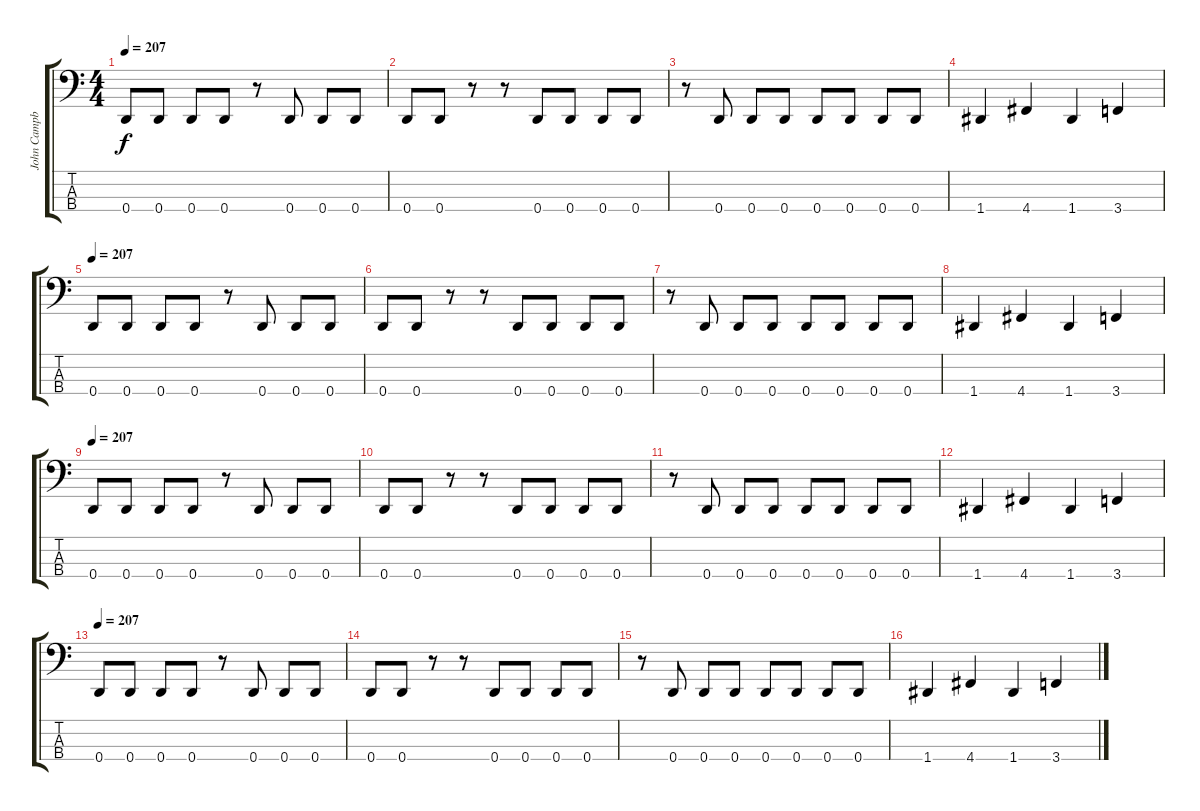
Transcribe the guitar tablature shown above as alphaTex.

\track ("John Campbell" "John Campb") {instrument electricbasspick}
\staff {score tabs}
\tuning (G2 D2 A1 D1) {hide}
\ts (4 4)
\tempo 207
\clef f4
\ks c
0.4.8{dy f} 0.4.8 0.4.8 0.4.8 r.8 0.4.8 0.4.8 0.4.8 |
0.4.8 0.4.8 r.8 r.8 0.4.8 0.4.8 0.4.8 0.4.8 |
r.8 0.4.8 0.4.8 0.4.8 0.4.8 0.4.8 0.4.8 0.4.8 |
1.4.4 4.4.4 1.4.4 3.4.4 |
\tempo 207
0.4.8 0.4.8 0.4.8 0.4.8 r.8 0.4.8 0.4.8 0.4.8 |
0.4.8 0.4.8 r.8 r.8 0.4.8 0.4.8 0.4.8 0.4.8 |
r.8 0.4.8 0.4.8 0.4.8 0.4.8 0.4.8 0.4.8 0.4.8 |
1.4.4 4.4.4 1.4.4 3.4.4 |
\tempo 207
0.4.8 0.4.8 0.4.8 0.4.8 r.8 0.4.8 0.4.8 0.4.8 |
0.4.8 0.4.8 r.8 r.8 0.4.8 0.4.8 0.4.8 0.4.8 |
r.8 0.4.8 0.4.8 0.4.8 0.4.8 0.4.8 0.4.8 0.4.8 |
1.4.4 4.4.4 1.4.4 3.4.4 |
\tempo 207
0.4.8 0.4.8 0.4.8 0.4.8 r.8 0.4.8 0.4.8 0.4.8 |
0.4.8 0.4.8 r.8 r.8 0.4.8 0.4.8 0.4.8 0.4.8 |
r.8 0.4.8 0.4.8 0.4.8 0.4.8 0.4.8 0.4.8 0.4.8 |
1.4.4 4.4.4 1.4.4 3.4.4
